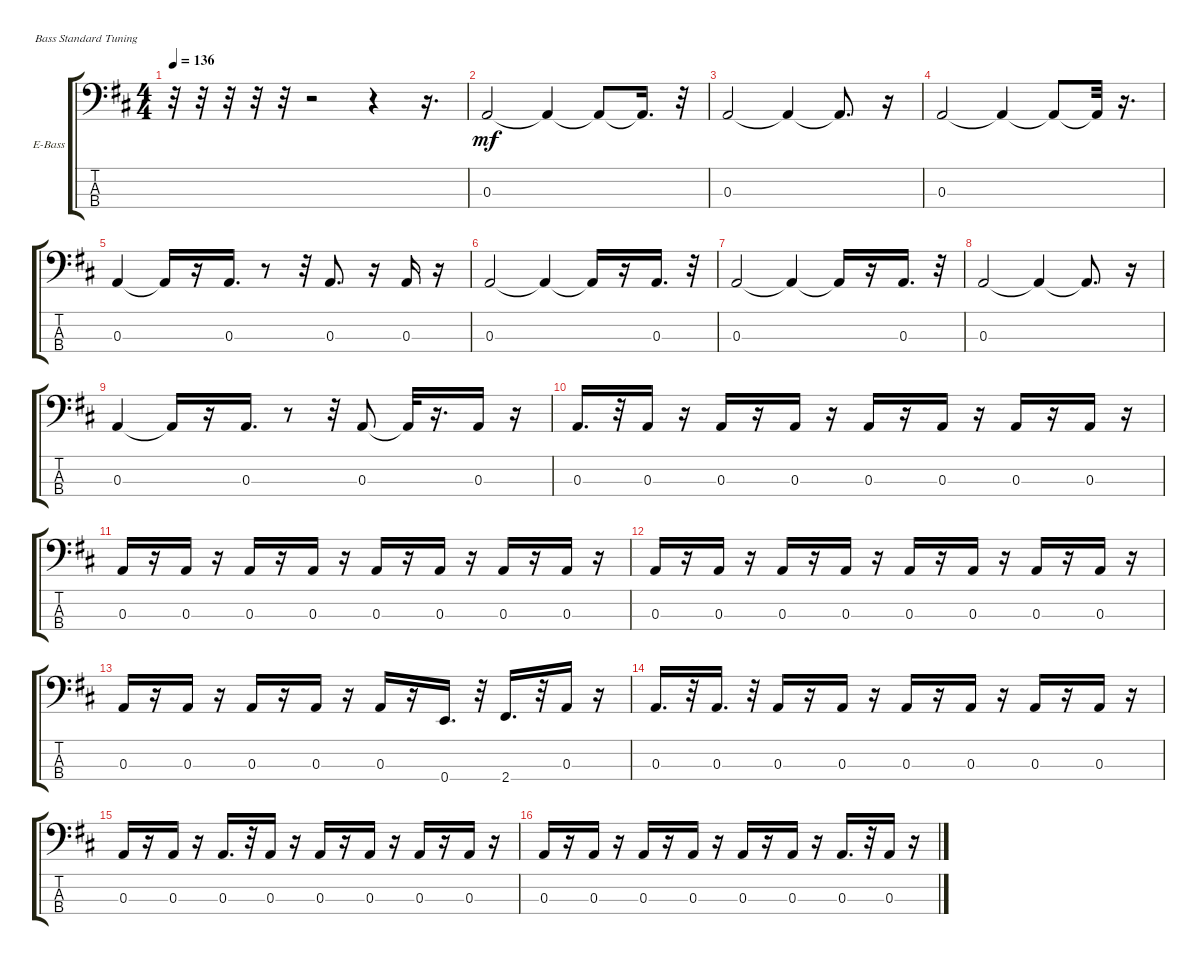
\defaultSystemsLayout 4
\bracketExtendMode groupsimilarinstruments
\firstSystemTrackNameOrientation horizontal
\otherSystemsTrackNameOrientation horizontal
\track ("Billy Sheehan" "E-Bass") {instrument acousticgrandpiano}
\staff {score tabs}
\tuning (G2 D2 A1 E1)
\displaytranspose 12
\ts (4 4)
\tempo 136
\clef f4
\scale
0.525292
\ks d
r.32{dy mf instrument acousticgrandpiano} r.32 r.32 r.32 r.32 r.2 r.4 r.16{d} |
\scale
0.237354 0.3.2 0.3{t}.4 0.3{t}.8 0.3{t}.16{d} r.32 |
\scale
0.237354 0.3.2 0.3{t}.4 0.3{t}.8{d} r.16 |
\scale
0.333333 0.3.2 0.3{t}.4 0.3{t}.8 0.3{t}.32 r.16{d} |
\scale
0.333333 0.3.4 0.3{t}.16 r.16 0.3.16{d} r.8 r.32 0.3.8{d} r.16 0.3.16 r.16 |
\scale
0.333333 0.3.2 0.3{t}.4 0.3{t}.16 r.16 0.3.16{d} r.32 |
\scale
0.333333 0.3.2 0.3{t}.4 0.3{t}.16 r.16 0.3.16{d} r.32 |
\scale
0.333333 0.3.2 0.3{t}.4 0.3{t}.8{d} r.16 |
\scale
0.333333 0.3.4 0.3{t}.16 r.16 0.3.16{d} r.8 r.32 0.3.8 0.3{t}.32 r.16{d} 0.3.16 r.16 |
\scale
0.333333 0.3.16{d} r.32 0.3.16 r.16 0.3.16 r.16 0.3.16 r.16 0.3.16 r.16 0.3.16 r.16 0.3.16 r.16 0.3.16 r.16 |
\scale
0.333333 0.3.16 r.16 0.3.16 r.16 0.3.16 r.16 0.3.16 r.16 0.3.16 r.16 0.3.16 r.16 0.3.16 r.16 0.3.16 r.16 |
\scale
0.333333 0.3.16 r.16 0.3.16 r.16 0.3.16 r.16 0.3.16 r.16 0.3.16 r.16 0.3.16 r.16 0.3.16 r.16 0.3.16 r.16 |
\scale
0.333333 0.3.16 r.16 0.3.16 r.16 0.3.16 r.16 0.3.16 r.16 0.3.16 r.16 0.4.16{d} r.32 2.4.16{d} r.32 0.3.16 r.16 |
\scale
0.333333 0.3.16{d} r.32 0.3.16{d} r.32 0.3.16 r.16 0.3.16 r.16 0.3.16 r.16 0.3.16 r.16 0.3.16 r.16 0.3.16 r.16 |
\scale
0.333333 0.3.16 r.16 0.3.16 r.16 0.3.16{d} r.32 0.3.16 r.16 0.3.16 r.16 0.3.16 r.16 0.3.16 r.16 0.3.16 r.16 |
\scale
0.333333 0.3.16 r.16 0.3.16 r.16 0.3.16 r.16 0.3.16 r.16 0.3.16 r.16 0.3.16 r.16 0.3.16{d} r.32 0.3.16 r.16
